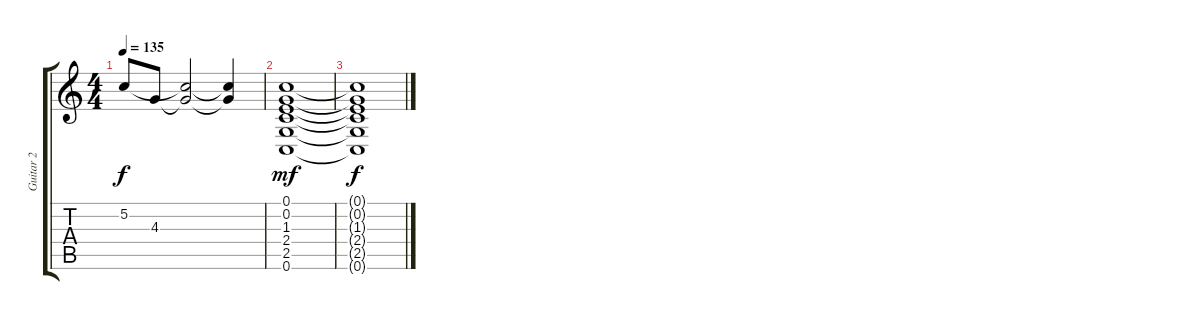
\track ("Guitar 2" "Guitar 2") {instrument distortionguitar}
\staff {score tabs}
\tuning (C4 G3 Eb3 Bb2 F2 C2) {hide}
\ts (4 4)
\tempo 135
\clef g2
\ks c
5.2.8{dy f} 4.3.8 (5.2{t} 4.3{t}).2 (5.2{t} 4.3{t}).4 |
(0.1 0.2 1.3 2.4 2.5 0.6).1{dy mf} |
(0.1{t} 0.2{t} 1.3{t} 2.4{t} 2.5{t} 0.6{t}).1{dy f}
